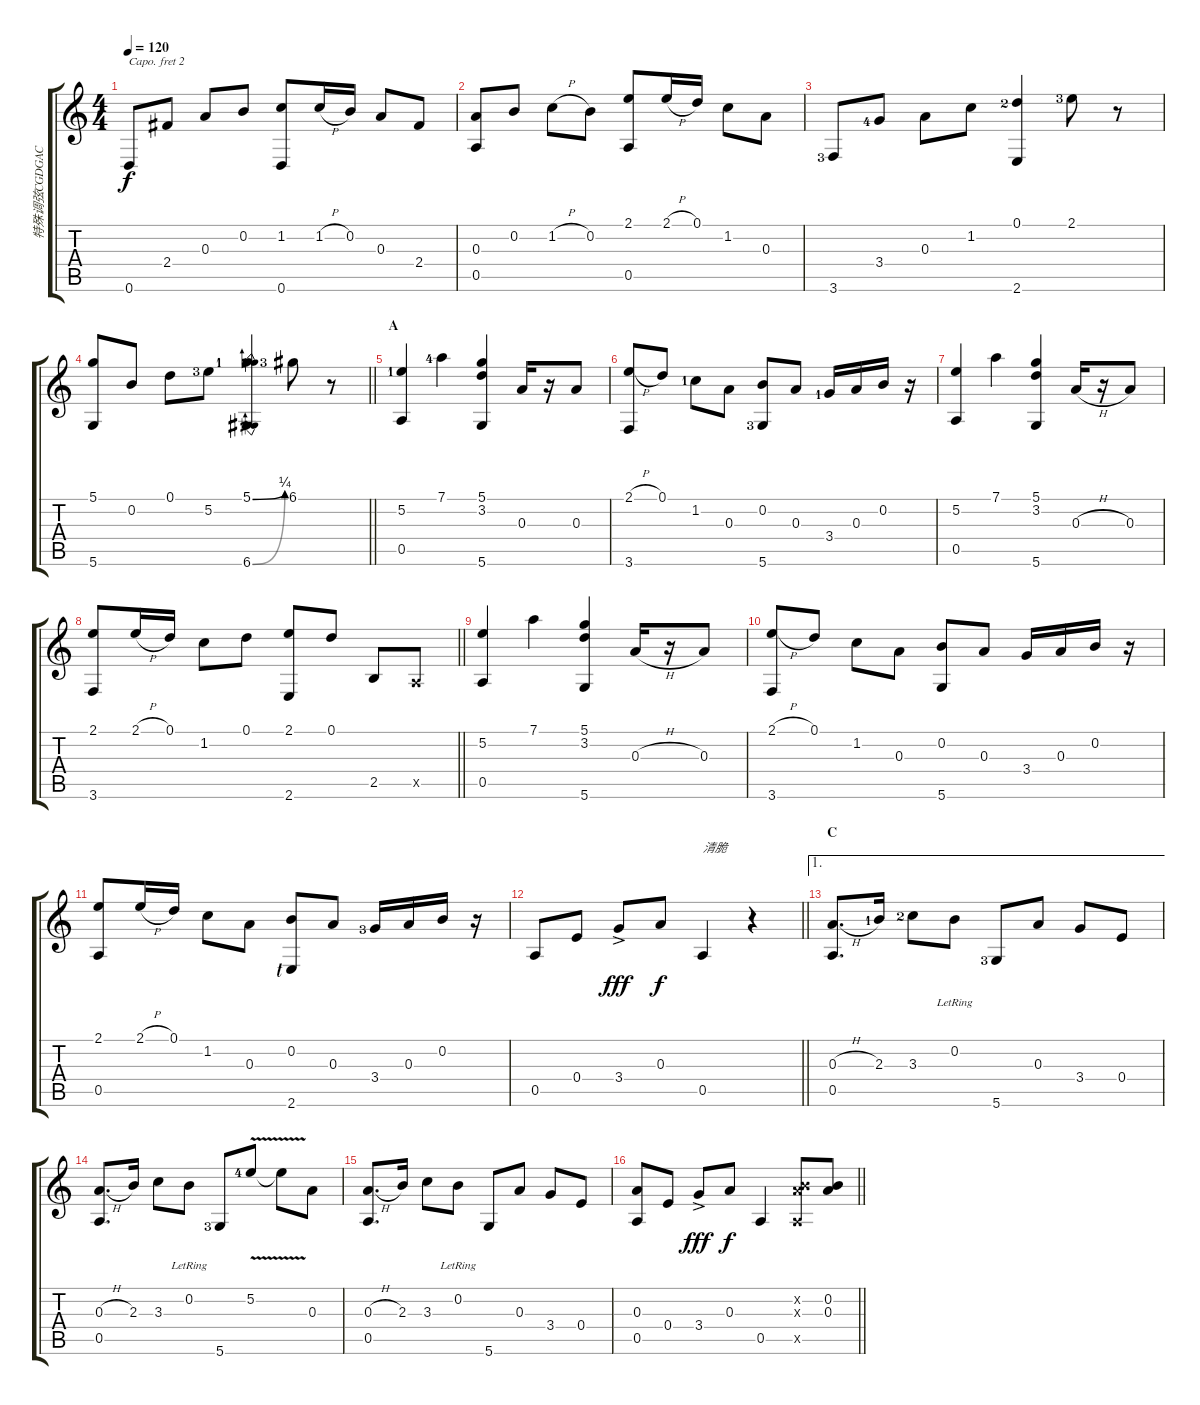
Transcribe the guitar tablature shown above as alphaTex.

\track ("特殊调弦CGDGAC夹2品" "特殊调弦CGDGAC") {instrument acousticguitarsteel}
\staff {score tabs}
\capo 2
\tuning (C4 A3 G3 D3 G2 C2) {hide}
\ts (4 4)
\tempo 120
\clef g2
\ks c
0.6.8{dy f} 2.4.8 0.3.8 0.2.8 (1.2 0.6).8 1.2{h}.16 0.2.16 0.3.8 2.4.8 |
(0.3 0.5).8 0.2.8 1.2{h}.8 0.2.8 (2.1 0.5).8 2.1{h}.16 0.1.16 1.2.8 0.3.8 |
3.6{lf 4}.8 3.4{lf 5}.8 0.3.8 1.2.8 (0.1{lf 3} 2.6).4 2.1{lf 4}.8 r.8 |
\barLineRight lightlight
(5.1 5.6).8 0.2.8 0.1.8 5.2{lf 4}.8 (5.1{be (bend 0 0 60 1) lf 2} 6.6{be (bend 0 0 60 1)}).4 6.1{lf 4}.8 r.8 |
\section ("" "A")
(5.2{lf 2} 0.5).4 7.1{lf 5}.4 (5.1 3.2 5.6).4 0.3.16 r.16 0.3.8 |
(2.1{h} 3.6).8 0.1.8 1.2{lf 2}.8 0.3.8 (0.2 5.6{lf 4}).8 0.3.8 3.4{lf 2}.16 0.3.16 0.2.16 r.16 |
(5.2 0.5).4 7.1.4 (5.1 3.2 5.6).4 0.3{h}.16 r.16 0.3.8 |
\barLineRight lightlight
(2.1 3.6).8 2.1{h}.16 0.1.16 1.2.8 0.1.8 (2.1 2.6).8 0.1.8 2.5.8 0.5{x}.8 |
(5.2 0.5).4 7.1.4 (5.1 3.2 5.6).4 0.3{h}.16 r.16 0.3.8 |
(2.1{h} 3.6).8 0.1.8 1.2.8 0.3.8 (0.2 5.6).8 0.3.8 3.4.16 0.3.16 0.2.16 r.16 |
(2.1 0.5).8 2.1{h}.16 0.1.16 1.2.8 0.3.8 (0.2 2.6{lf 1}).8 0.3.8 3.4{lf 4}.16 0.3.16 0.2.16 r.16 |
\barLineRight lightlight
0.5.8 0.4.8 3.4{ac}.8{dy fff} 0.3.8{dy f} 0.5.4{txt "清脆"} r.4 |
\ae 1
\section ("" "C")
(0.3{h} 0.5).8{d} 2.3{lf 2}.16 3.3{lf 3}.8 0.2{lr}.8 5.6{lf 4}.8 0.3.8 3.4.8 0.4.8 |
(0.3{h} 0.5).8{d} 2.3.16 3.3.8 0.2{lr}.8 5.6{lf 4}.8 5.2{v lf 5}.8 5.2{t}.8 0.3.8 |
(0.3{h} 0.5).8{d} 2.3.16 3.3.8 0.2{lr}.8 5.6.8 0.3.8 3.4.8 0.4.8 |
\barLineRight lightlight
(0.3 0.5).8 0.4.8 3.4{ac}.8{dy fff} 0.3.8{dy f} 0.5.4 (0.2{x} 0.3{x} 0.5{x}).8 (0.2 0.3).8
